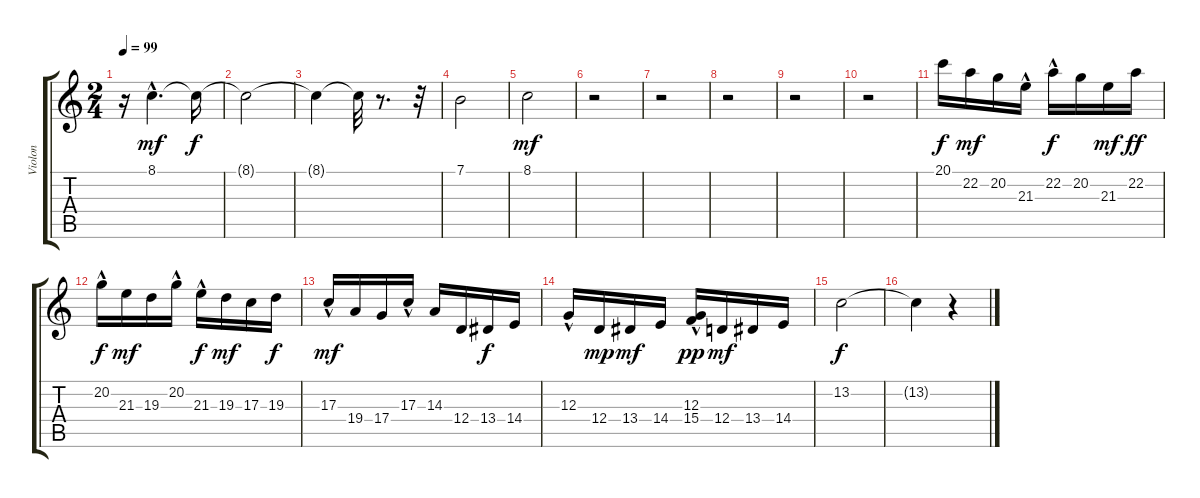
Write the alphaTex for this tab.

\track ("Violon" "Violon") {instrument fiddle}
\staff {score tabs}
\tuning (E4 B3 G3 D3 A2 E2) {hide}
\ts (2 4)
\tempo 99
\clef g2
\ks c
r.16{dy f} 8.1{hac}.4{d dy mf} 8.1{t}.16{dy f} |
8.1{t}.2 |
8.1{t}.4 8.1{t}.32 r.8{d} r.32 |
7.1.2 |
8.1.2{dy mf} |
r.2 |
r.2 |
r.2 |
r.2 |
r.2 |
20.1.16{dy f} 22.2.16{dy mf} 20.2.16 21.3{hac}.16 22.2{hac}.16{dy f} 20.2.16 21.3.16{dy mf} 22.2.16{dy ff} |
20.2{hac}.16{dy f} 21.3.16{dy mf} 19.3.16 20.2{hac}.16 21.3{hac}.16{dy f} 19.3.16{dy mf} 17.3.16 19.3.16{dy f} |
17.3{hac}.16{dy mf} 19.4.16 17.4.16 17.3{hac}.16 14.3.16 12.4.16 13.4.16{dy f} 14.4.16 |
12.3{hac}.16 12.4.16{dy mp} 13.4.16{dy mf} 14.4.16 (12.3{hac} 15.4).16{dy pp} 12.4.16{dy mf} 13.4.16 14.4.16 |
13.2.2{dy f} |
13.2{t}.4 r.4
